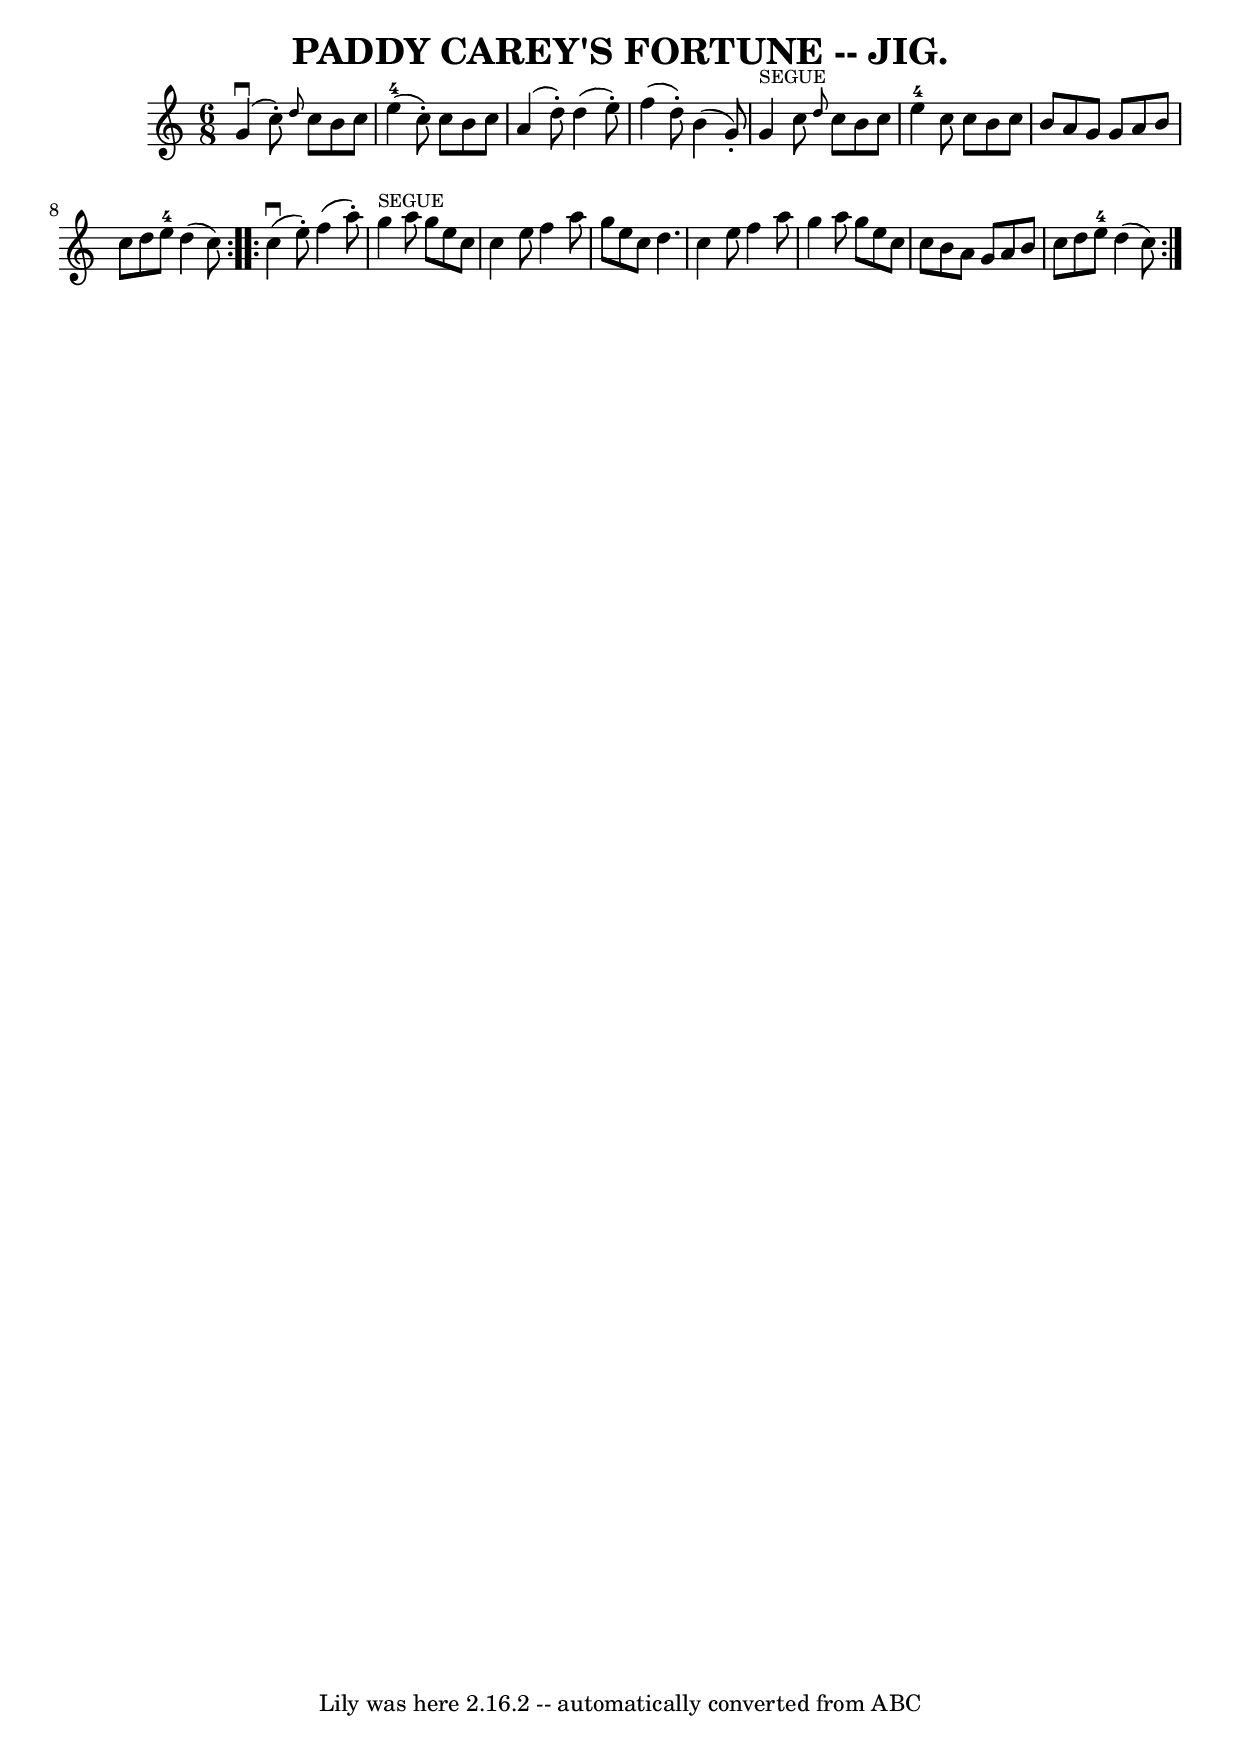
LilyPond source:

\version "2.16.2"
\include "Mammoth.ily"
\header {
  %% book = "Coles pg. 75.5"
  crossRefNumber = "13"
  footnotes = ""
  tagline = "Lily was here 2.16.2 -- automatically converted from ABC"
  title = "PADDY CAREY'S FORTUNE -- JIG."

}
voicedefault =  {



  \repeat volta 2 {

    \time 6/8 
    \key c \major
 g'4 (^\downbow c''8 -.) \grace { d''8  
						 }   
    c''8 b'8 c''8  |
    e''4-4(c''8 -.) c''8 b'8 c''8 
    |
    a'4 (d''8 -.) d''4 (e''8 -.) |
    f''4 (d''8 
    -.) b'4 (g'8 -.) |
    g'4^\segue c''8  \grace { d''8  

			    } c''8 b'8 c''8    |
    e''4-4 c''8 c''8 b'8 c''8  
    |
    b'8 a'8 g'8 g'8 a'8 b'8  |
    c''8 d''8    
    e''8-4 d''4 (c''8) 
  }     
  \repeat volta 2 {
    c''4 (^\downbow   
    e''8 -.) f''4 (a''8 -.) |
    g''4^\segue a''8 g''8    
    e''8 c''8  |
    c''4 e''8 f''4 a''8  |
    g''8 e''8  
    c''8 d''4.  |
    c''4 e''8 f''4 a''8  |
    g''4    
    a''8 g''8 e''8 c''8  |
    c''8 b'8 a'8 g'8 a'8    
    b'8  |
    c''8 d''8 e''8-4 d''4 (c''8) 
  }   

}

\score{
  <<

    \context Staff="default"
    {
      \voicedefault 
      
    }

  >>
  \layout {
    
  }
  \midi {
  }

}
